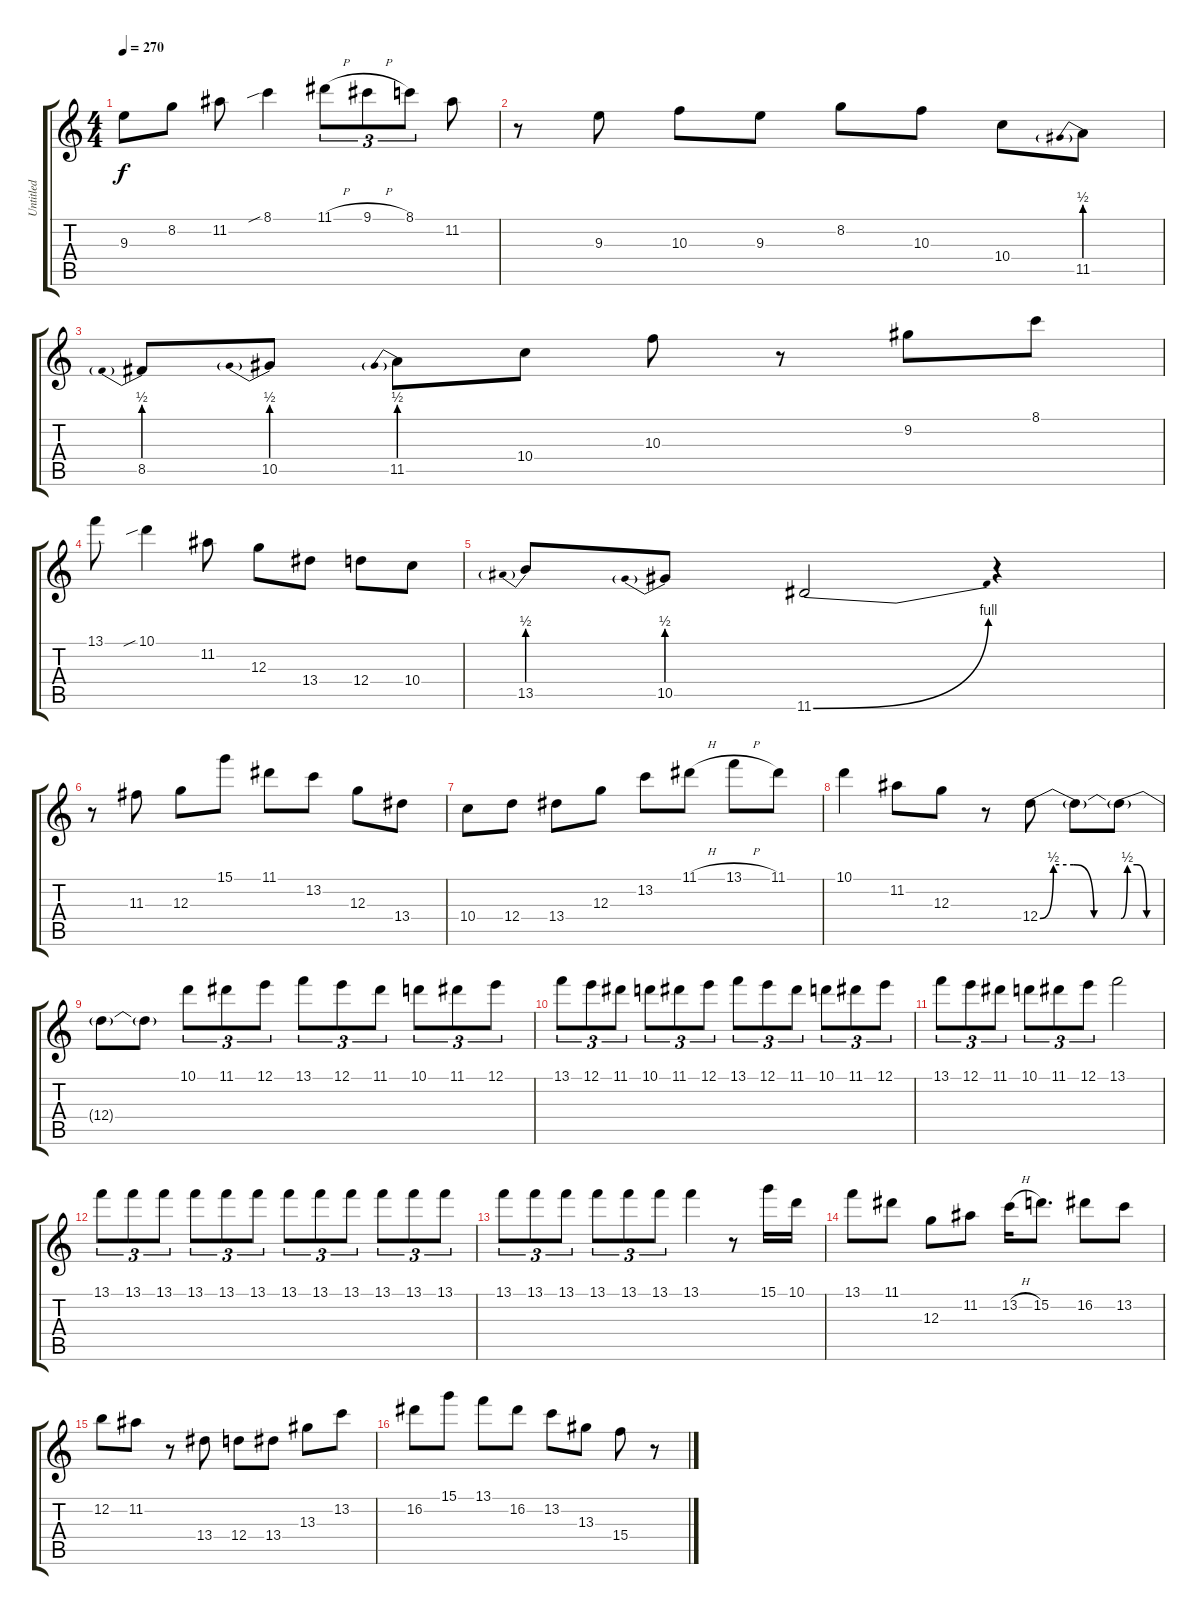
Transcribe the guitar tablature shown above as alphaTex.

\track ("Untitled" "Untitled") {instrument acousticguitarsteel}
\staff {score tabs}
\tuning (E4 B3 G3 D3 A2 E2) {hide}
\ts (4 4)
\tempo 270
\clef g2
\ks c
9.3.8{dy f} 8.2.8 11.2.8 8.1{sib}.4 11.1{h}.8{tu (3 2)} 9.1{h}.8{tu (3 2)} 8.1.8{tu (3 2)} 11.2.8 |
r.8 9.3.8 10.3.8 9.3.8 8.2.8 10.3.8 10.4.8 11.5{be (prebend 0 2 60 2)}.8 |
8.5{be (prebend 0 2 60 2)}.8 10.5{be (prebend 0 2 60 2)}.8 11.5{be (prebend 0 2 60 2)}.8 10.4.8 10.3.8 r.8 9.2.8 8.1.8 |
13.1.8 10.1{sib}.4 11.2.8 12.3.8 13.4.8 12.4.8 10.4.8 |
13.5{be (prebend 0 2 60 2)}.8 10.5{be (prebend 0 2 60 2)}.8 11.6{be (bend 0 0 60 4)}.2 r.4 |
r.8 11.3.8 12.3.8 15.1.8 11.1.8 13.2.8 12.3.8 13.4.8 |
10.4.8 12.4.8 13.4.8 12.3.8 13.2.8 11.1{h}.8 13.1{h}.8 11.1.8 |
10.1.4 11.2.8 12.3.8 r.8 12.4{be (custom 0 0 10 2 25 2 40 0 60 0)}.8 12.4{t}.8 12.4{be (custom 0 0 10 2 25 2 40 0 60 0) t}.8 |
12.4{t}.8 12.4{t}.8 10.1.8{tu (3 2)} 11.1.8{tu (3 2)} 12.1.8{tu (3 2)} 13.1.8{tu (3 2)} 12.1.8{tu (3 2)} 11.1.8{tu (3 2)} 10.1.8{tu (3 2)} 11.1.8{tu (3 2)} 12.1.8{tu (3 2)} |
13.1.8{tu (3 2)} 12.1.8{tu (3 2)} 11.1.8{tu (3 2)} 10.1.8{tu (3 2)} 11.1.8{tu (3 2)} 12.1.8{tu (3 2)} 13.1.8{tu (3 2)} 12.1.8{tu (3 2)} 11.1.8{tu (3 2)} 10.1.8{tu (3 2)} 11.1.8{tu (3 2)} 12.1.8{tu (3 2)} |
13.1.8{tu (3 2)} 12.1.8{tu (3 2)} 11.1.8{tu (3 2)} 10.1.8{tu (3 2)} 11.1.8{tu (3 2)} 12.1.8{tu (3 2)} 13.1.2 |
13.1.8{tu (3 2)} 13.1.8{tu (3 2)} 13.1.8{tu (3 2)} 13.1.8{tu (3 2)} 13.1.8{tu (3 2)} 13.1.8{tu (3 2)} 13.1.8{tu (3 2)} 13.1.8{tu (3 2)} 13.1.8{tu (3 2)} 13.1.8{tu (3 2)} 13.1.8{tu (3 2)} 13.1.8{tu (3 2)} |
13.1.8{tu (3 2)} 13.1.8{tu (3 2)} 13.1.8{tu (3 2)} 13.1.8{tu (3 2)} 13.1.8{tu (3 2)} 13.1.8{tu (3 2)} 13.1.4 r.8 15.1.16 10.1.16 |
13.1.8 11.1.8 12.3.8 11.2.8 13.2{h}.16 15.2.8{d} 16.2.8 13.2.8 |
12.2.8 11.2.8 r.8 13.4.8 12.4.8 13.4.8 13.3.8 13.2.8 |
16.2.8 15.1.8 13.1.8 16.2.8 13.2.8 13.3.8 15.4.8 r.8
